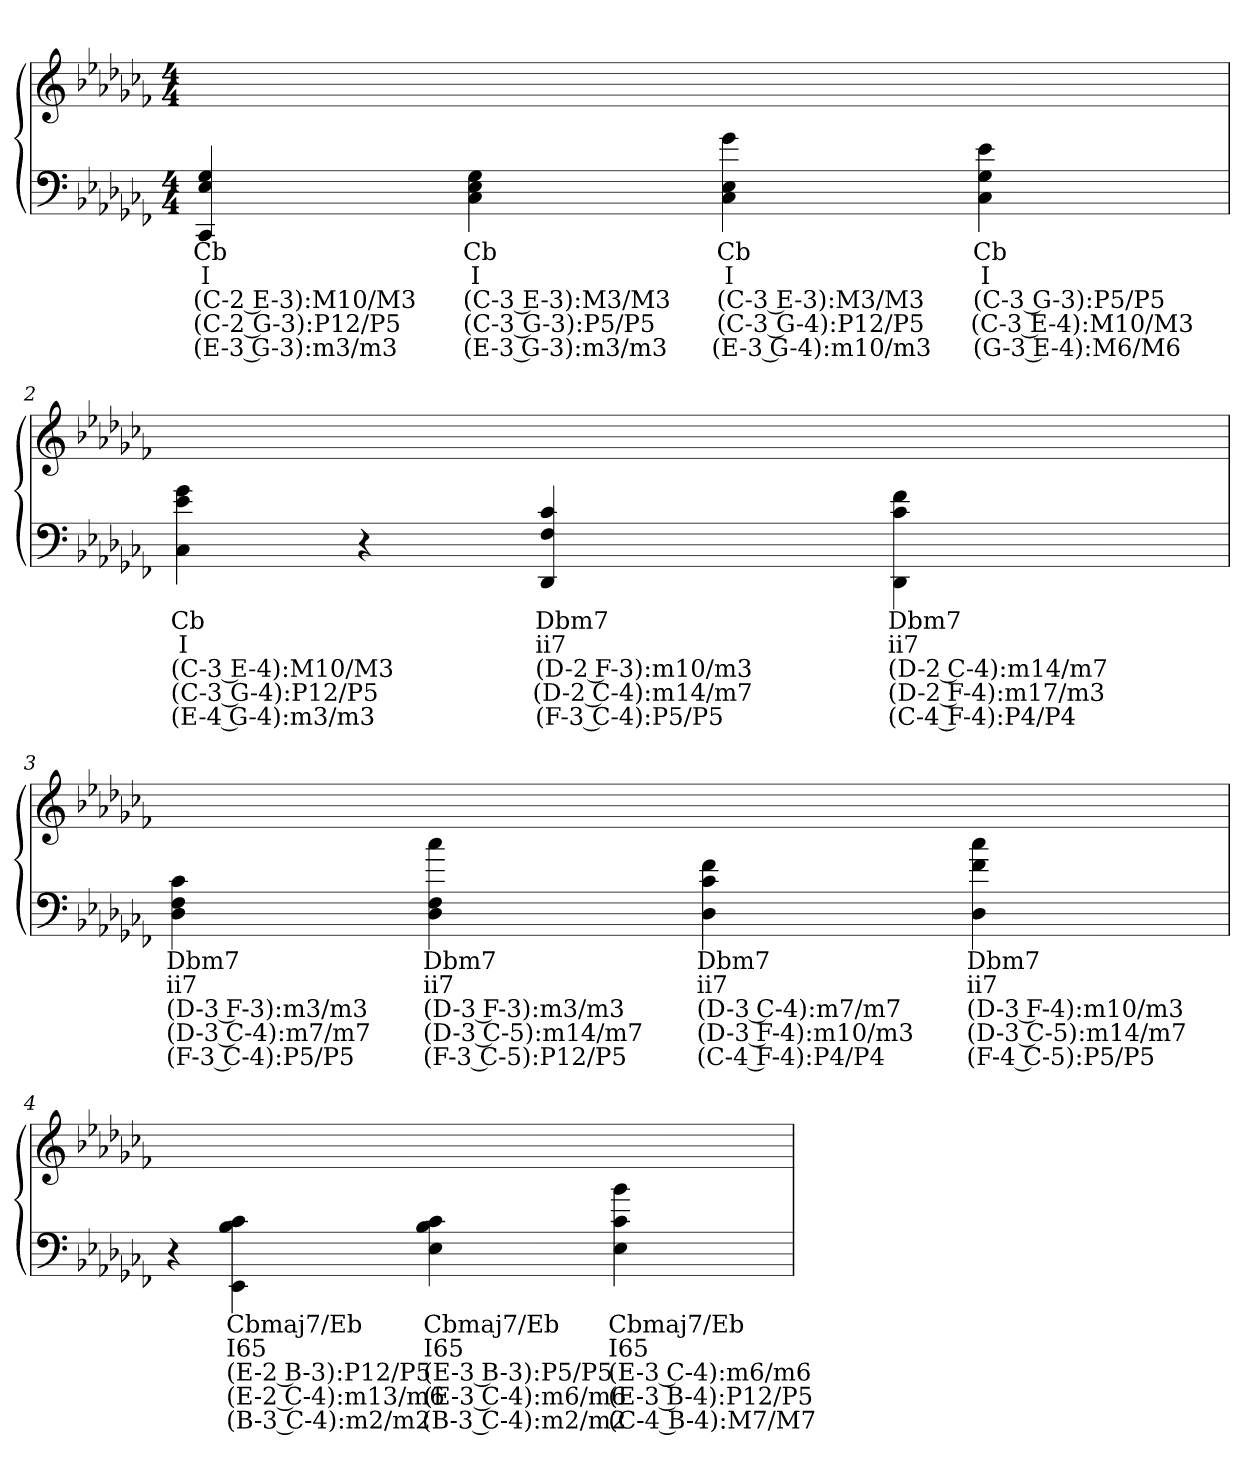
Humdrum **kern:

**kern	**text	**text	**text	**text	**text	**kern
*part2	*part2	*part2	*part2	*part2	*part2	*part1
*staff2	*staff2	*staff2	*staff2	*staff2	*staff2	*staff1
*clefF4	*	*	*	*	*	*clefG2
*k[b-e-a-d-g-c-f-]	*	*	*	*	*	*k[b-e-a-d-g-c-f-]
*C-:	*	*	*	*	*	*C-:
*M4/4	*	*	*	*	*	*M4/4
*MM60	*	*	*	*	*	*MM60
=1	=1	=1	=1	=1	=1	=1
4CC- 4E- 4G-	Cb	I	(C-2 E-3):M10/M3	(C-2 G-3):P12/P5	(E-3 G-3):m3/m3	1ryy
4C- 4E- 4G-	Cb	I	(C-3 E-3):M3/M3	(C-3 G-3):P5/P5	(E-3 G-3):m3/m3	.
4C- 4E- 4g-	Cb	I	(C-3 E-3):M3/M3	(C-3 G-4):P12/P5	(E-3 G-4):m10/m3	.
4C- 4G- 4e-	Cb	I	(C-3 G-3):P5/P5	(C-3 E-4):M10/M3	(G-3 E-4):M6/M6	.
=2	=2	=2	=2	=2	=2	=2
4C- 4e- 4g-	Cb	I	(C-3 E-4):M10/M3	(C-3 G-4):P12/P5	(E-4 G-4):m3/m3	1ryy
4r	.	.	.	.	.	.
4DD- 4F- 4c-	Dbm7	ii7	(D-2 F-3):m10/m3	(D-2 C-4):m14/m7	(F-3 C-4):P5/P5	.
4DD- 4c- 4f-	Dbm7	ii7	(D-2 C-4):m14/m7	(D-2 F-4):m17/m3	(C-4 F-4):P4/P4	.
=3	=3	=3	=3	=3	=3	=3
4D- 4F- 4c-	Dbm7	ii7	(D-3 F-3):m3/m3	(D-3 C-4):m7/m7	(F-3 C-4):P5/P5	1ryy
4D- 4F- 4cc-	Dbm7	ii7	(D-3 F-3):m3/m3	(D-3 C-5):m14/m7	(F-3 C-5):P12/P5	.
4D- 4c- 4f-	Dbm7	ii7	(D-3 C-4):m7/m7	(D-3 F-4):m10/m3	(C-4 F-4):P4/P4	.
4D- 4f- 4cc-	Dbm7	ii7	(D-3 F-4):m10/m3	(D-3 C-5):m14/m7	(F-4 C-5):P5/P5	.
=4	=4	=4	=4	=4	=4	=4
4r	.	.	.	.	.	1ryy
4EE- 4B- 4c-	Cbmaj7/Eb	I65	(E-2 B-3):P12/P5	(E-2 C-4):m13/m6	(B-3 C-4):m2/m2	.
4E- 4B- 4c-	Cbmaj7/Eb	I65	(E-3 B-3):P5/P5	(E-3 C-4):m6/m6	(B-3 C-4):m2/m2	.
4E- 4c- 4b-	Cbmaj7/Eb	I65	(E-3 C-4):m6/m6	(E-3 B-4):P12/P5	(C-4 B-4):M7/M7	.
=	=	=	=	=	=	=
*-	*-	*-	*-	*-	*-	*-
